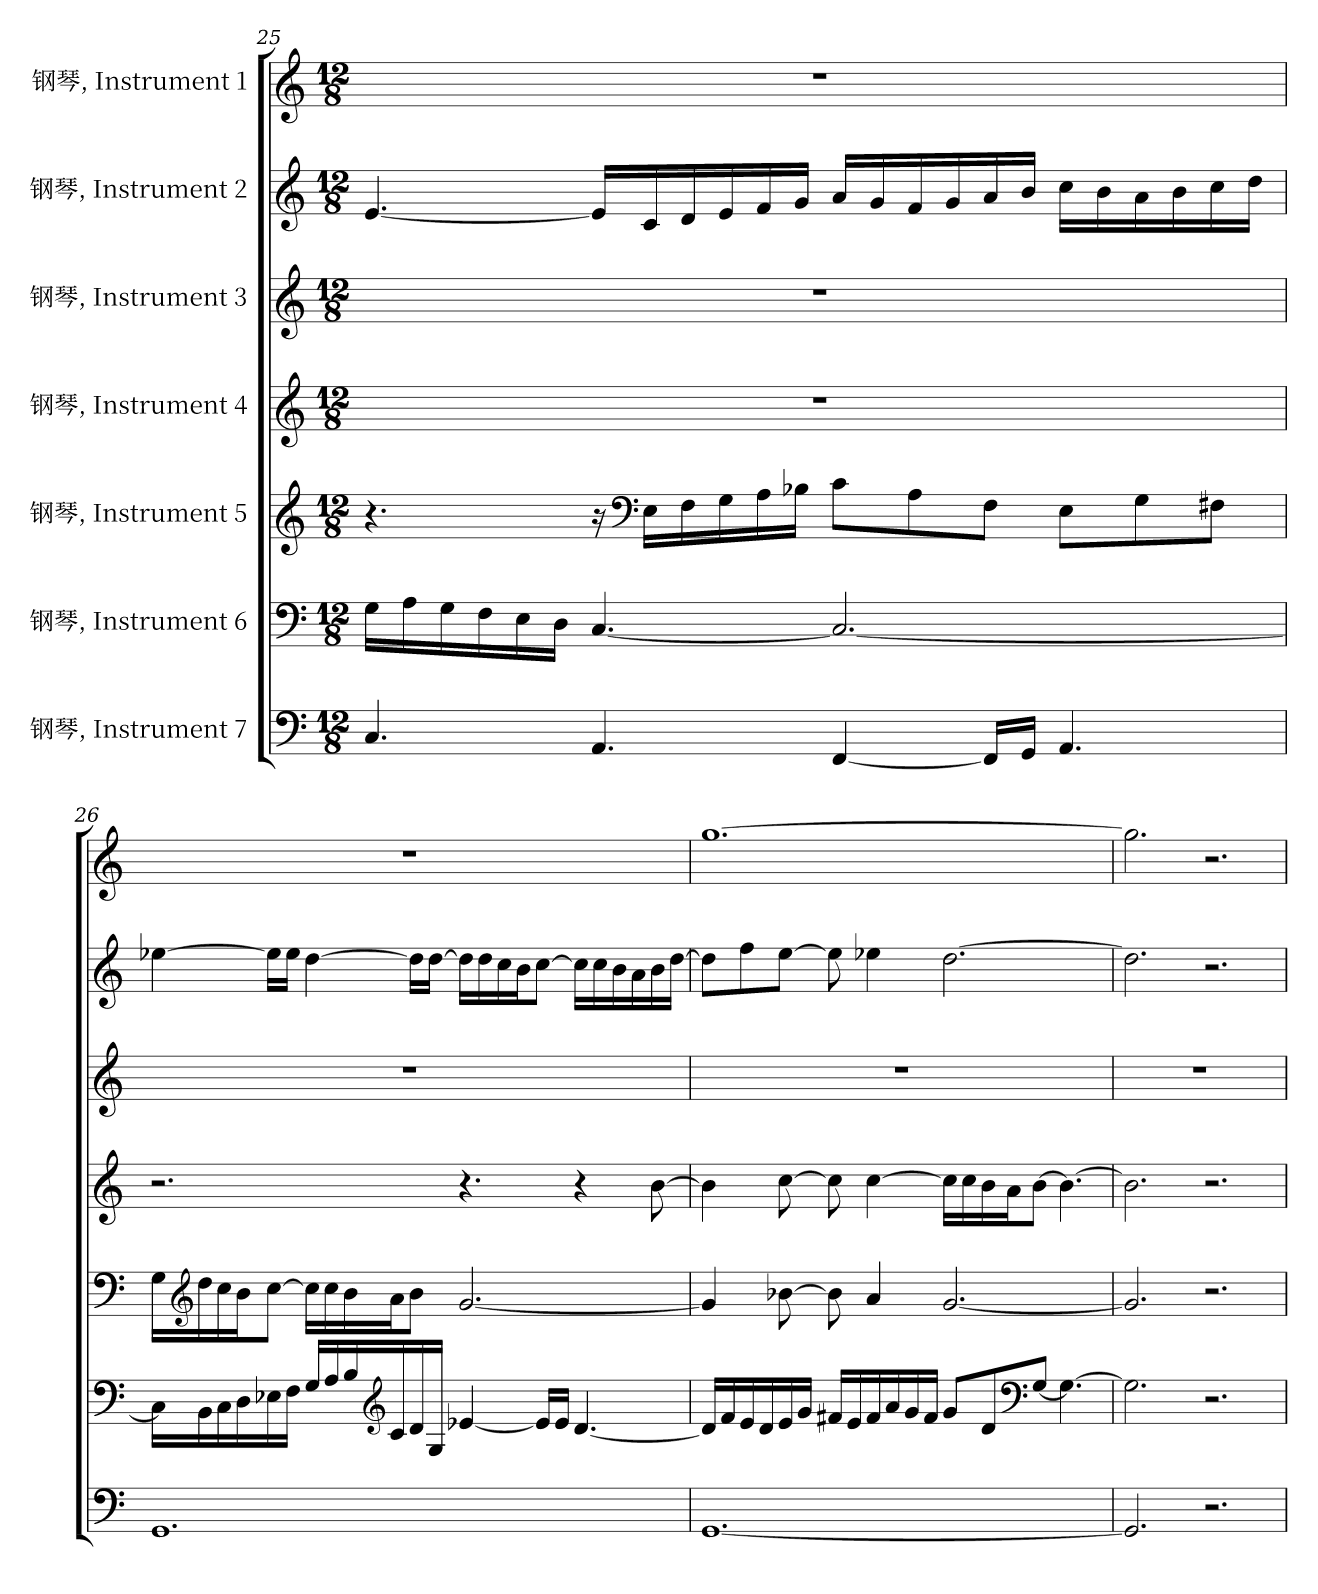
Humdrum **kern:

**kern	**kern	**kern	**kern	**kern	**kern	**kern
*part7	*part6	*part5	*part4	*part3	*part2	*part1
*staff7	*staff6	*staff5	*staff4	*staff3	*staff2	*staff1
*I"钢琴, Instrument 7	*I"钢琴, Instrument 6	*I"钢琴, Instrument 5	*I"钢琴, Instrument 4	*I"钢琴, Instrument 3	*I"钢琴, Instrument 2	*I"钢琴, Instrument 1
!!LO:PB:g=z
*clefF4	*clefF4	*clefG2	*clefG2	*clefG2	*clefG2	*clefG2
*k[]	*k[]	*k[]	*k[]	*k[]	*k[]	*k[]
*M12/8	*M12/8	*M12/8	*M12/8	*M12/8	*M12/8	*M12/8
=25	=25	=25	=25	=25	=25	=25
4.C/	16G\LL	4.r	1.r	1.r	[4.e/	1.r
.	16A\	.	.	.	.	.
.	16G\	.	.	.	.	.
.	16F\	.	.	.	.	.
.	16E\	.	.	.	.	.
.	16D\JJ	.	.	.	.	.
4.AA/	[4.C/	16r	.	.	16e/LL]	.
*	*	*clefF4	*	*	*	*
.	.	16E\LL	.	.	16c/	.
.	.	16F\	.	.	16d/	.
.	.	16G\	.	.	16e/	.
.	.	16A\	.	.	16f/	.
.	.	16B-X\JJ	.	.	16g/JJ	.
[4FF/	2.C/_	8c\L	.	.	16a/LL	.
.	.	.	.	.	16g/	.
.	.	8A\	.	.	16f/	.
.	.	.	.	.	16g/	.
16FF/LL]	.	8F\J	.	.	16a/	.
16GG/JJ	.	.	.	.	16b/JJ	.
4.AA/	.	8E\L	.	.	16cc\LL	.
.	.	.	.	.	16b\	.
.	.	8G\	.	.	16a\	.
.	.	.	.	.	16b\	.
.	.	8F#X\J	.	.	16cc\	.
.	.	.	.	.	16dd\JJ	.
!!LO:PB:g=z
=26	=26	=26	=26	=26	=26	=26
1.GG	16C\LL]	16G\LL	2.r	1.r	[4ee-X\	1.r
*	*	*clefG2	*	*	*	*
.	16BB\	16dd\	.	.	.	.
.	16C\	16cc\	.	.	.	.
.	16D\	16b\J	.	.	.	.
.	16E-X\	[8cc\J	.	.	16ee-\LL]	.
.	16F\JJ	.	.	.	16ee-\JJ	.
.	16G/LL	16cc\LL]	.	.	[4dd\	.
.	16A/	16cc\	.	.	.	.
.	16B/	16b\	.	.	.	.
*	*clefG2	*	*	*	*	*
.	16c/	16a\J	.	.	.	.
.	16d/	8b\J	.	.	16dd\LL]	.
.	16G/JJ	.	.	.	[16dd\JJ	.
.	[4e-X/	[2.g/	4.r	.	16dd\LL]	.
.	.	.	.	.	16dd\	.
.	.	.	.	.	16cc\	.
.	.	.	.	.	16b\J	.
.	16e-/LL]	.	.	.	[8cc\J	.
.	16e-/JJ	.	.	.	.	.
.	[4.d/	.	4r	.	16cc\LL]	.
.	.	.	.	.	16cc\	.
.	.	.	.	.	16b\	.
.	.	.	.	.	16a\	.
.	.	.	[8b\	.	16b\	.
.	.	.	.	.	[16dd\JJ	.
!!LO:PB:g=z
=27	=27	=27	=27	=27	=27	=27
[1.GG	16d/LL]	4g/]	4b\]	1.r	8dd\L]	[1.gg
.	16f/	.	.	.	.	.
.	16e/	.	.	.	8ff\	.
.	16d/	.	.	.	.	.
.	16e/	[8b-X\	[8cc\	.	[8ee\J	.
.	16g/JJ	.	.	.	.	.
.	16f#X/LL	8b-\]	8cc\]	.	8ee\]	.
.	16e/	.	.	.	.	.
.	16f#/	4a/	[4cc\	.	4ee-X\	.
.	16a/	.	.	.	.	.
.	16g/	.	.	.	.	.
.	16f#/JJ	.	.	.	.	.
.	8g/L	[2.g/	16cc\LL]	.	[2.dd\	.
.	.	.	16cc\	.	.	.
.	8d/	.	16b\	.	.	.
.	.	.	16a\J	.	.	.
*	*clefF4	*	*	*	*	*
.	[8G/J	.	[8b\J	.	.	.
.	4.G\_	.	4.b\_	.	.	.
=28	=28	=28	=28	=28	=28	=28
2.GG/]	2.G\]	2.g/]	2.b\]	1.r	2.dd\]	2.gg\]
2.r	2.r	2.r	2.r	.	2.r	2.r
=	=	=	=	=	=	=
*-	*-	*-	*-	*-	*-	*-
